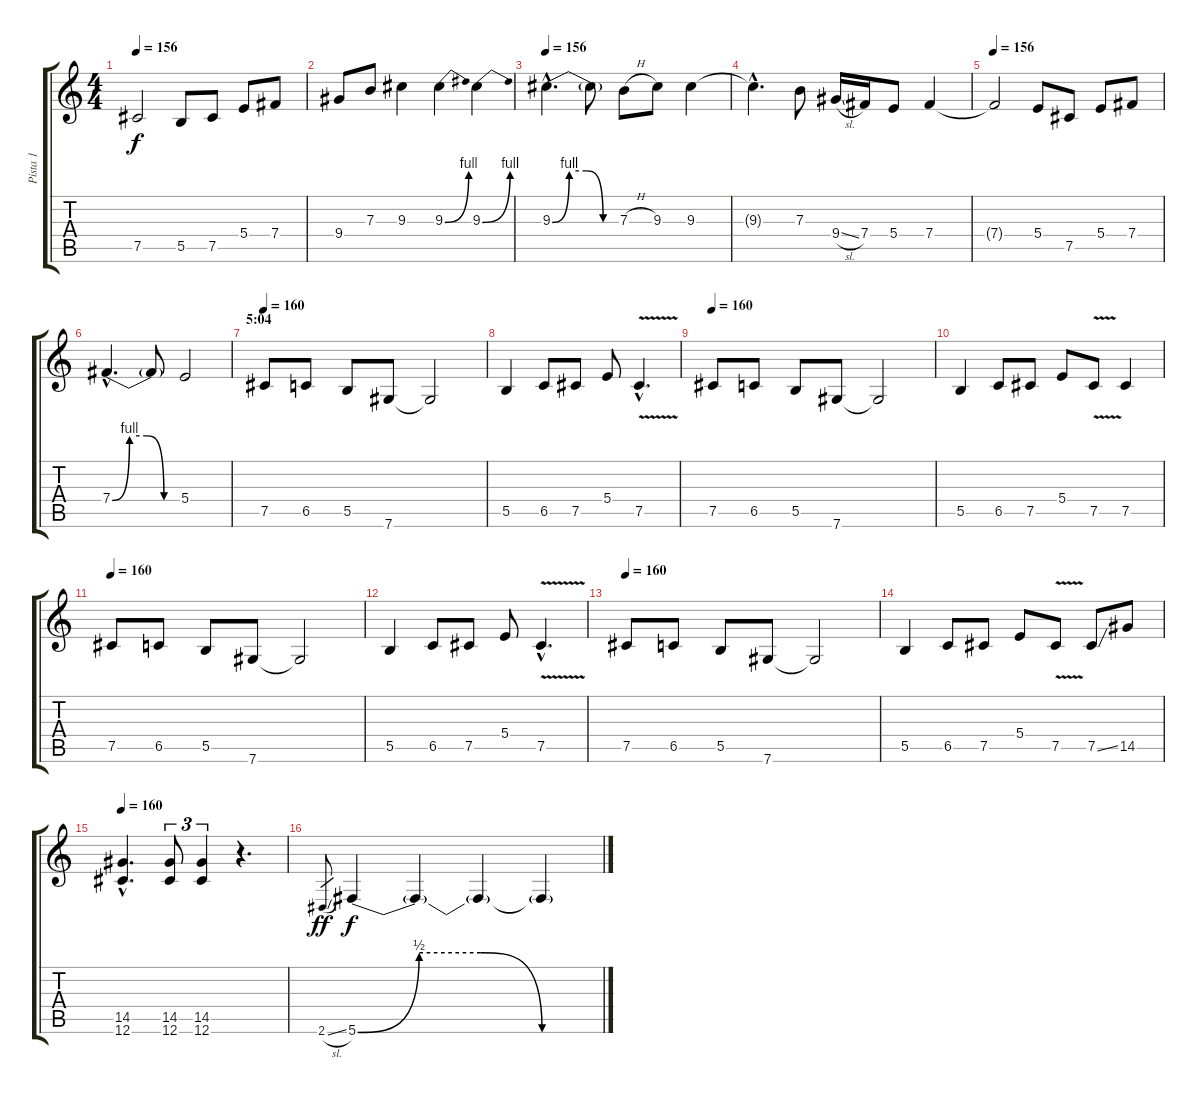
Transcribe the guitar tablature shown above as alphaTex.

\track ("Pista 1" "Pista 1") {instrument overdrivenguitar}
\staff {score tabs}
\tuning (Db4 Ab3 E3 B2 Gb2 Db2) {hide}
\ts (4 4)
\tempo 156
\clef g2
\ks c
7.5{t}.2{dy f} 5.5.8 7.5.8 5.4.8 7.4.8 |
9.4.8 7.3.8 9.3.4 9.3{be (bend 0 0 60 4)}.4 9.3{be (bend 0 0 60 4)}.4 |
\tempo 156
9.3{be (custom 0 0 15 4 30 4 45 0 60 0) hac}.4{d} 9.3{t}.8 7.3{h}.8 9.3.8 9.3.4 |
9.3{hac t}.4{d} 7.3.8 9.4{sl}.16 7.4.16 5.4.8 7.4.4 |
\tempo 156
7.4{t}.2 5.4.8 7.5.8 5.4.8 7.4.8 |
7.4{be (custom 0 0 15 4 30 4 45 0 60 0) hac}.4{d} 7.4{t}.8 5.4.2 |
\section ("" "5:04")
\tempo 160
7.5.8{volume 16} 6.5.8 5.5.8 7.6.8 7.6{t}.2 |
5.5.4 6.5.8 7.5.8 5.4.8 7.5{v hac}.4{d} |
\tempo 160
7.5.8 6.5.8 5.5.8 7.6.8 7.6{t}.2 |
5.5.4 6.5.8 7.5.8 5.4.8 7.5{v}.8 7.5.4 |
\tempo 160
7.5.8 6.5.8 5.5.8 7.6.8 7.6{t}.2 |
5.5.4 6.5.8 7.5.8 5.4.8 7.5{v hac}.4{d} |
\tempo 160
7.5.8 6.5.8 5.5.8 7.6.8 7.6{t}.2 |
5.5.4 6.5.8 7.5.8 5.4.8 7.5{v}.8 7.5{ss}.8 14.5.8 |
\tempo 160
(14.5{hac} 12.6{hac}).4{d} (14.5 12.6).8{tu (3 2)} (14.5 12.6).4{tu (3 2)} r.4{d} |
2.6{sl}.8{gr dy ff} 5.6{be (custom 0 0 15 2 30 2 45 0 60 0)}.4{dy f} 5.6{t}.4 5.6{t}.4 5.6{t}.4
